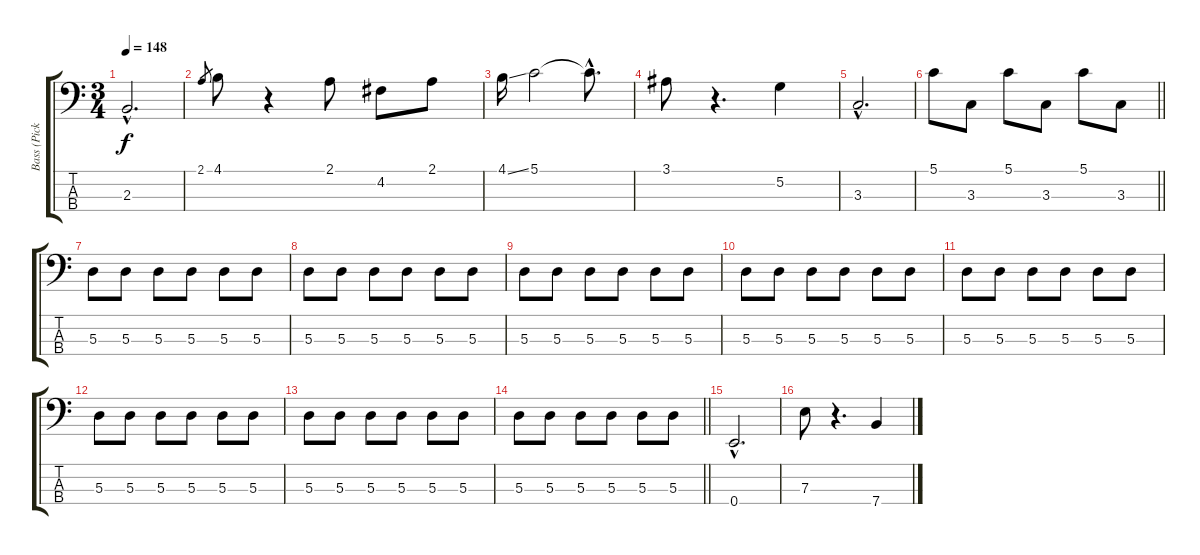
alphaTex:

\track ("Bass (Pick)" "Bass (Pick") {instrument electricbasspick}
\staff {score tabs}
\tuning (G2 D2 A1 E1) {hide}
\ts (3 4)
\tempo 148
\clef f4
\ks c
2.3{hac}.2{d dy f} |
2.1.8{gr} 4.1.8 r.4 2.1.8 4.2.8 2.1.8 |
4.1{ss}.16 5.1.2 5.1{hac t}.8{d} |
3.1.8 r.4{d} 5.2.4 |
3.3{hac}.2{d} |
\barLineRight lightlight
5.1.8 3.3.8 5.1.8 3.3.8 5.1.8 3.3.8 |
5.3.8 5.3.8 5.3.8 5.3.8 5.3.8 5.3.8 |
5.3.8 5.3.8 5.3.8 5.3.8 5.3.8 5.3.8 |
5.3.8 5.3.8 5.3.8 5.3.8 5.3.8 5.3.8 |
5.3.8 5.3.8 5.3.8 5.3.8 5.3.8 5.3.8 |
5.3.8 5.3.8 5.3.8 5.3.8 5.3.8 5.3.8 |
5.3.8 5.3.8 5.3.8 5.3.8 5.3.8 5.3.8 |
5.3.8 5.3.8 5.3.8 5.3.8 5.3.8 5.3.8 |
\barLineRight lightlight
5.3.8 5.3.8 5.3.8 5.3.8 5.3.8 5.3.8 |
0.4{hac}.2{d} |
7.3.8 r.4{d} 7.4.4
